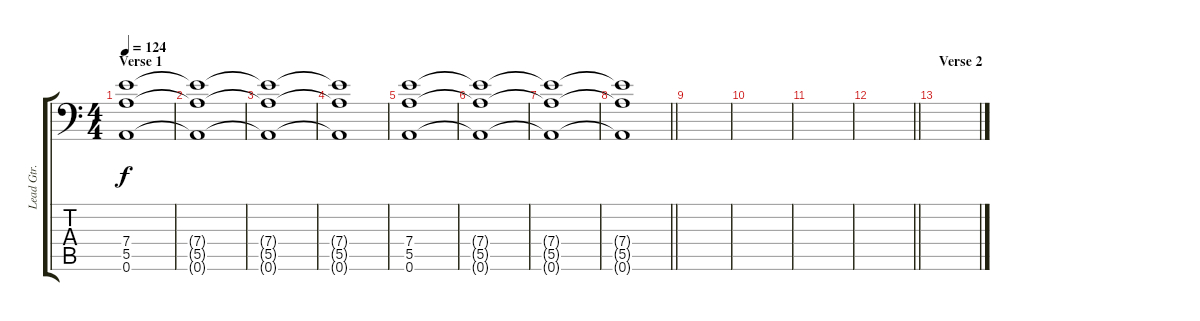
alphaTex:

\track ("Lead Gtr. " "Lead Gtr. ") {instrument distortionguitar}
\staff {score tabs}
\tuning (B3 Gb3 D3 A2 E2 A1) {hide}
\ts (4 4)
\section ("" "Verse 1")
\tempo 124
\clef f4
\ks c
(7.4 5.5 0.6).1{dy f volume 7 balance 8 instrument distortionguitar} |
(7.4{t} 5.5{t} 0.6{t}).1 |
(7.4{t} 5.5{t} 0.6{t}).1 |
(7.4{t} 5.5{t} 0.6{t}).1 |
(7.4 5.5 0.6).1 |
(7.4{t} 5.5{t} 0.6{t}).1 |
(7.4{t} 5.5{t} 0.6{t}).1 |
\barLineRight lightlight
(7.4{t} 5.5{t} 0.6{t}).1 |
|
|
|
\barLineRight lightlight
|
\section ("" "Verse 2")
